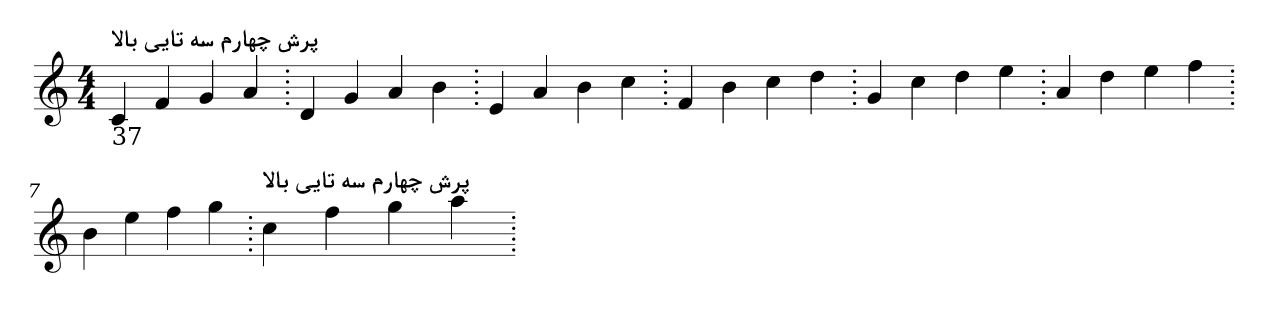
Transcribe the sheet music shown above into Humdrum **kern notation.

**kern
*part1
*staff1
!!LO:LB:g=z
*clefG2
*k[]
*C:
*M4/4
=1
!LO:TX:b:t=37
!LO:TX:a:t=پرش چهارم سه تایی بالا
4ci/
4fi/
4gi/
4ai/
=2.
*k[]
*C:
4di/
4gi/
4ai/
4bi\
=3.
*k[]
*C:
4ei/
4ai/
4bi\
4cci\
=4.
*k[]
*C:
4fi/
4bi\
4cci\
4ddi\
!!LO:LB:g=z
=5.
*k[]
*C:
4gi/
4cci\
4ddi\
4eei\
=6.
*k[]
*C:
4ai/
4ddi\
4eei\
4ffi\
=7.
*k[]
*C:
4bi\
4eei\
4ffi\
4ggi\
!!LO:LB:g=z
=8.
*k[]
*C:
!LO:TX:a:t=پرش چهارم سه تایی بالا
4cci\
4ffi\
4ggi\
4aai\
=.
*-
